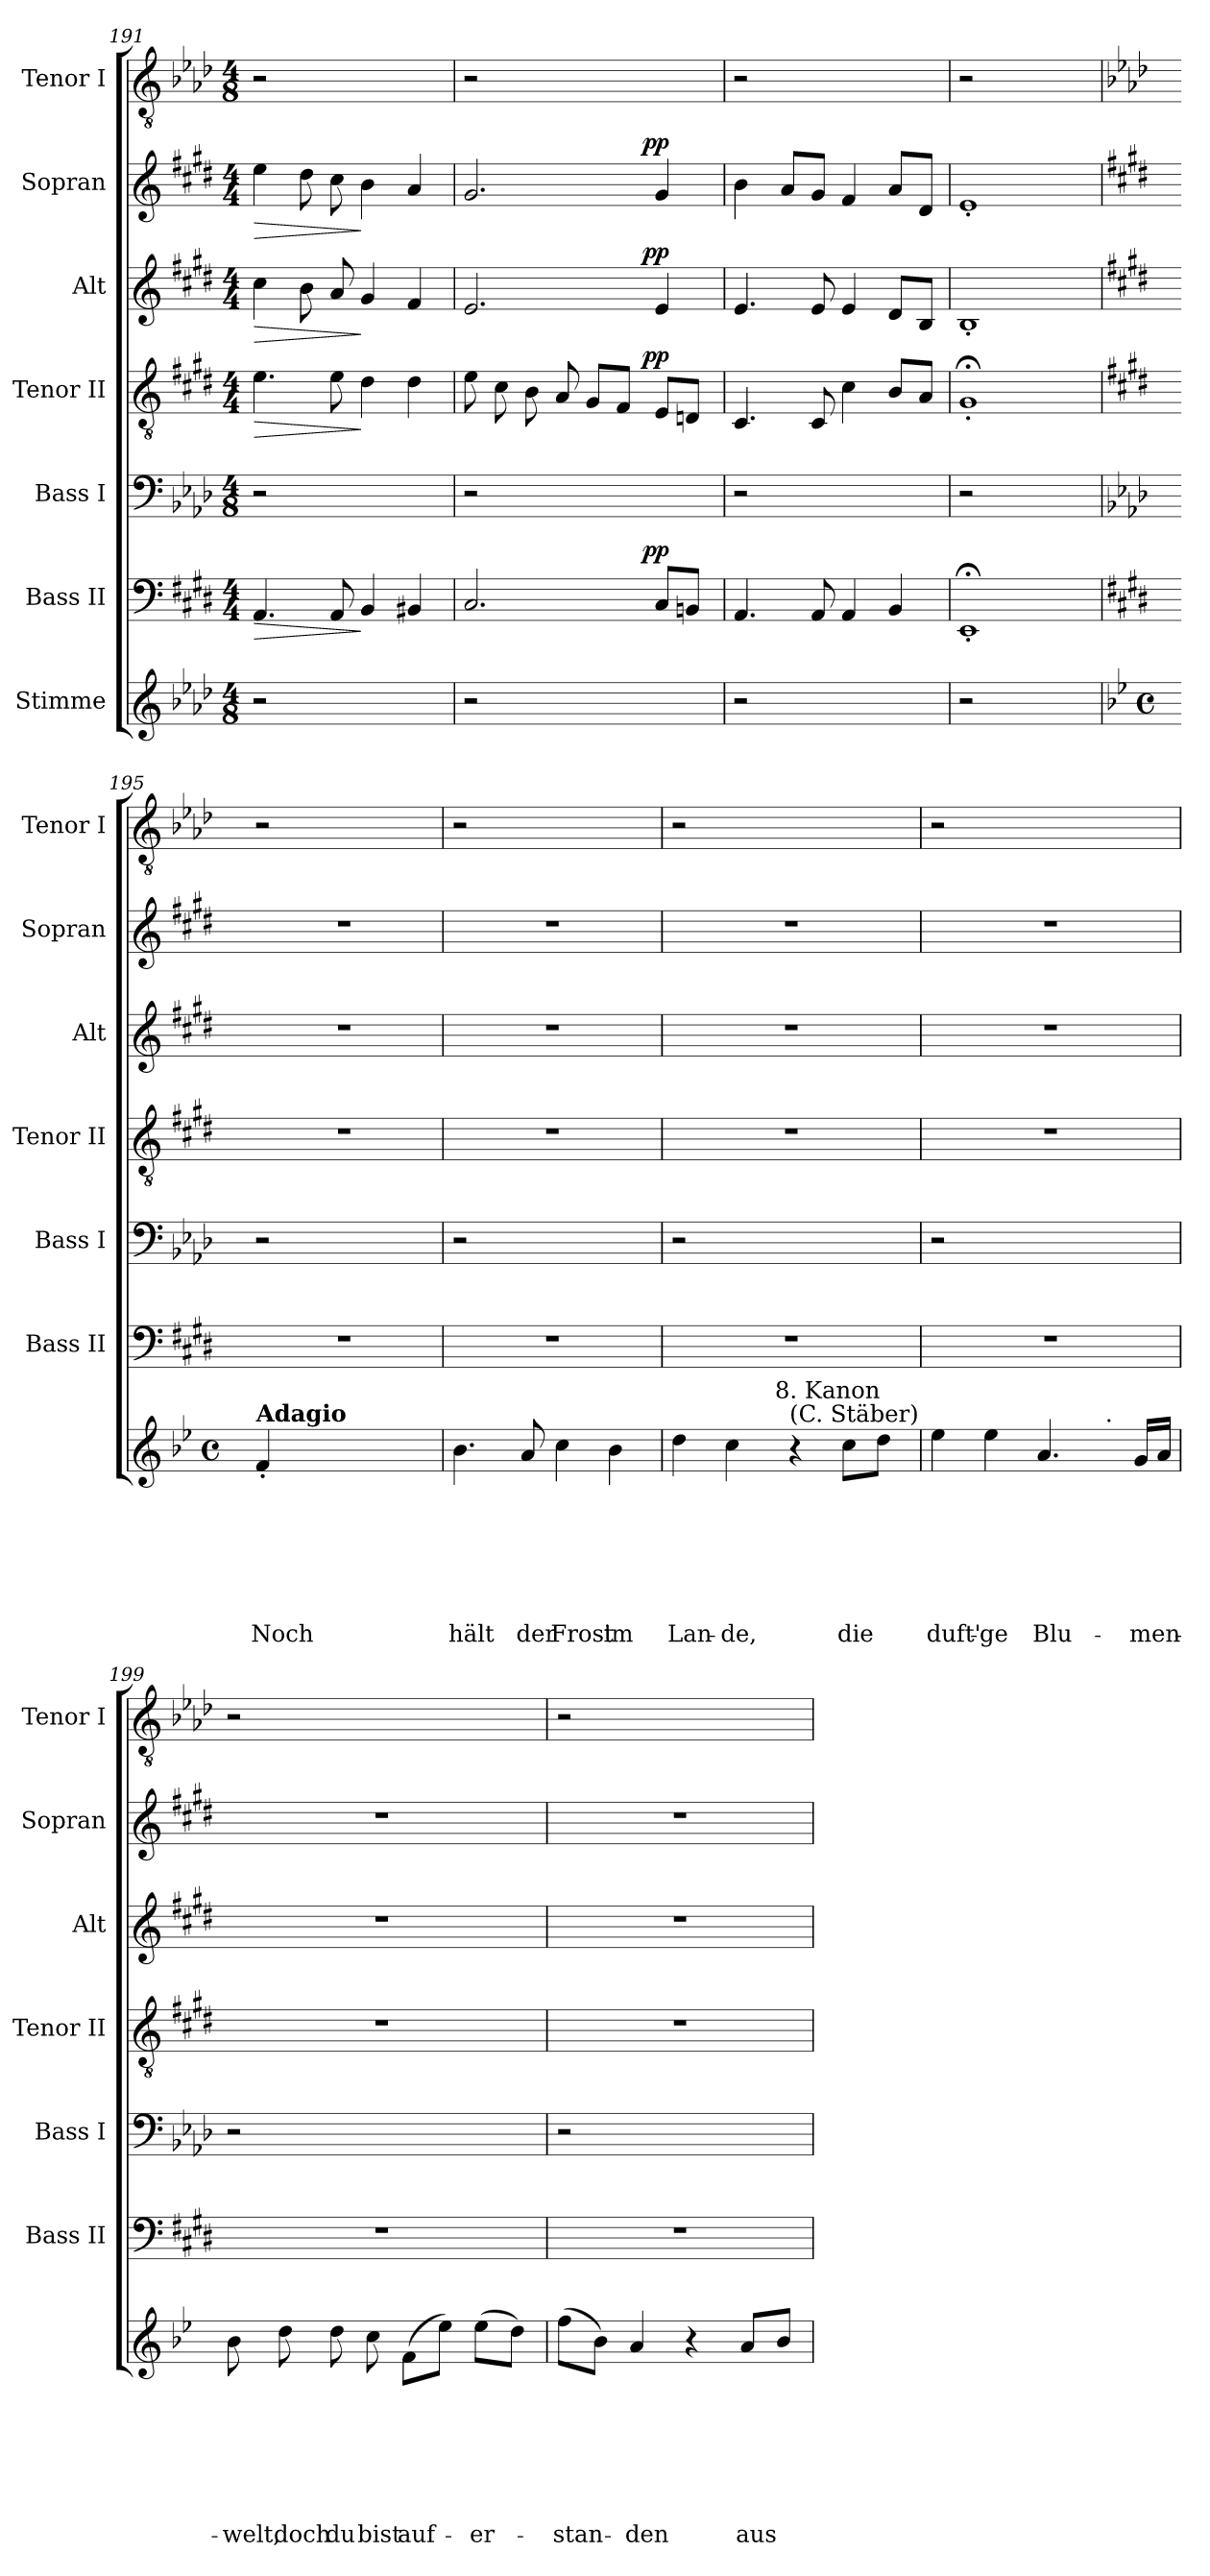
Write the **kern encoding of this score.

**kern	**text	**text	**text	**text	**text	**text	**text	**kern	**dynam	**kern	**kern	**dynam	**kern	**dynam	**kern	**dynam	**kern
*part7	*part7	*part7	*part7	*part7	*part7	*part7	*part7	*part6	*part6	*part5	*part4	*part4	*part3	*part3	*part2	*part2	*part1
*staff7	*staff7	*staff7	*staff7	*staff7	*staff7	*staff7	*staff7	*staff6	*staff6	*staff5	*staff4	*staff4	*staff3	*staff3	*staff2	*staff2	*staff1
*I"Stimme	*	*	*	*	*	*	*	*I"Bass II	*	*I"Bass I	*I"Tenor II	*	*I"Alt	*	*I"Sopran	*	*I"Tenor I
*	*	*	*	*	*	*	*	*I'Bass II	*	*I'Bass I	*I'Tenor II	*	*I'Alt	*	*I'Sopran	*	*I'Tenor I
*clefG2	*	*	*	*	*	*	*	*clefF4	*	*clefF4	*clefGv2	*	*clefG2	*	*clefG2	*	*clefGv2
*k[b-e-a-d-]	*	*	*	*	*	*	*	*k[f#c#g#d#]	*	*k[b-e-a-d-]	*k[f#c#g#d#]	*	*k[f#c#g#d#]	*	*k[f#c#g#d#]	*	*k[b-e-a-d-]
*A-:	*	*	*	*	*	*	*	*E:	*	*A-:	*E:	*	*E:	*	*E:	*	*A-:
*M4/8	*	*	*	*	*	*	*	*M4/4	*	*M4/8	*M4/4	*	*M4/4	*	*M4/4	*	*M4/8
=191	=191	=191	=191	=191	=191	=191	=191	=191	=191	=191	=191	=191	=191	=191	=191	=191	=191
!	!	!	!	!	!	!	!	!	!LO:HP:b	!	!	!LO:HP:b	!	!LO:HP:b	!	!LO:HP:b	!
2r	.	.	.	.	.	.	.	4.AA/	>	2r	4.e\	>	4cc#\	>	4ee\	>	2r
.	.	.	.	.	.	.	.	.	.	.	.	.	8b\	.	8dd#\	.	.
.	.	.	.	.	.	.	.	8AA/	.	.	8e\	.	8a/	.	8cc#\	.	.
2ryy	.	.	.	.	.	.	.	4BB/	]	2ryy	4d#\	]	4g#/	]	4b\	]	2ryy
.	.	.	.	.	.	.	.	4BB#X/	.	.	4d#\	.	4f#/	.	4a/	.	.
=192	=192	=192	=192	=192	=192	=192	=192	=192	=192	=192	=192	=192	=192	=192	=192	=192	=192
*	*	*	*	*	*	*	*	*^	*	*	*^	*	*^	*	*^	*	*
2r	.	.	.	.	.	.	.	2.C#/	2ryy	.	2r	8e\	2ryy	.	2.e/	2ryy	.	2.g#/	2ryy	.	2r
.	.	.	.	.	.	.	.	.	.	.	.	8c#\	.	.	.	.	.	.	.	.	.
.	.	.	.	.	.	.	.	.	.	.	.	8B\	.	.	.	.	.	.	.	.	.
.	.	.	.	.	.	.	.	.	.	.	.	8A/	.	.	.	.	.	.	.	.	.
2ryy	.	.	.	.	.	.	.	.	8..ryy	.	2ryy	8G#/L	8..ryy	.	.	8..ryy	.	.	8..ryy	.	2ryy
.	.	.	.	.	.	.	.	.	.	.	.	8F#/J	.	.	.	.	.	.	.	.	.
!	!	!	!	!	!	!	!	!	!	!LO:DY:a	!	!	!	!LO:DY:a	!	!	!LO:DY:a	!	!	!LO:DY:a	!
.	.	.	.	.	.	.	.	.	4ryy	pp	.	.	4ryy	pp	.	4ryy	pp	.	4ryy	pp	.
.	.	.	.	.	.	.	.	8C#/L	.	.	.	8E/L	.	.	4e/	.	.	4g#/	.	.	.
.	.	.	.	.	.	.	.	8BBn/J	.	.	.	8Dn/J	.	.	.	.	.	.	.	.	.
.	.	.	.	.	.	.	.	.	32ryy	.	.	.	32ryy	.	.	32ryy	.	.	32ryy	.	.
*	*	*	*	*	*	*	*	*	*	*	*	*v	*v	*	*	*	*	*v	*v	*	*
*	*	*	*	*	*	*	*	*v	*v	*	*	*	*	*v	*v	*	*	*	*
=193	=193	=193	=193	=193	=193	=193	=193	=193	=193	=193	=193	=193	=193	=193	=193	=193	=193
2r	.	.	.	.	.	.	.	4.AA/	.	2r	4.C#/	.	4.e/	.	4b\	.	2r
.	.	.	.	.	.	.	.	.	.	.	.	.	.	.	8a/L	.	.
.	.	.	.	.	.	.	.	8AA/	.	.	8C#/	.	8e/	.	8g#/J	.	.
2ryy	.	.	.	.	.	.	.	4AA/	.	2ryy	4c#\	.	4e/	.	4f#/	.	2ryy
.	.	.	.	.	.	.	.	4BB/	.	.	8B/L	.	8d#/L	.	8a/L	.	.
.	.	.	.	.	.	.	.	.	.	.	8A/J	.	8B/J	.	8d#/J	.	.
=194	=194	=194	=194	=194	=194	=194	=194	=194	=194	=194	=194	=194	=194	=194	=194	=194	=194
2r	.	.	.	.	.	.	.	1EE;'<	.	2r	1G#;'<	.	1B'<	.	1e'<	.	2r
2ryy	.	.	.	.	.	.	.	.	.	2ryy	.	.	.	.	.	.	2ryy
!!LO:LB:g=z
=195	=195	=195	=195	=195	=195	=195	=195	=195	=195	=195	=195	=195	=195	=195	=195	=195	=195
*k[b-e-]	*	*	*	*	*	*	*	*	*	*	*	*	*	*	*	*	*
*B-:	*	*	*	*	*	*	*	*	*	*	*	*	*	*	*	*	*
*M4/4	*	*	*	*	*	*	*	*	*	*	*	*	*	*	*	*	*
*met(c)	*	*	*	*	*	*	*	*	*	*	*	*	*	*	*	*	*
!LO:TX:a:B:t=Adagio	!	!	!	!	!	!	!	!	!	!	!	!	!	!	!	!	!
!	!	!	!	!	!	!	!LO:LY:b	!	!	!	!	!	!	!	!	!	!
4f<'</	.	.	.	.	.	.	Noch	1r	.	2r	1r	.	1r	.	1r	.	2r
2.ryy	.	.	.	.	.	.	.	.	.	.	.	.	.	.	.	.	.
.	.	.	.	.	.	.	.	.	.	2ryy	.	.	.	.	.	.	2ryy
=196	=196	=196	=196	=196	=196	=196	=196	=196	=196	=196	=196	=196	=196	=196	=196	=196	=196
!	!	!	!	!	!	!	!LO:LY:b	!	!	!	!	!	!	!	!	!	!
4.b-\	.	.	.	.	.	.	hält	1r	.	2r	1r	.	1r	.	1r	.	2r
!	!	!	!	!	!	!	!LO:LY:b	!	!	!	!	!	!	!	!	!	!
8a/	.	.	.	.	.	.	der	.	.	.	.	.	.	.	.	.	.
!	!	!	!	!	!	!	!LO:LY:b	!	!	!	!	!	!	!	!	!	!
4cc\	.	.	.	.	.	.	Frost	.	.	2ryy	.	.	.	.	.	.	2ryy
!	!	!	!	!	!	!	!LO:LY:b	!	!	!	!	!	!	!	!	!	!
4b-\	.	.	.	.	.	.	im	.	.	.	.	.	.	.	.	.	.
=197	=197	=197	=197	=197	=197	=197	=197	=197	=197	=197	=197	=197	=197	=197	=197	=197	=197
!	!	!	!	!	!	!	!LO:LY:b	!	!	!	!	!	!	!	!	!	!
*^	*	*	*	*	*	*	*	*	*	*	*	*	*	*	*	*	*
4dd\	4...ryy	.	.	.	.	.	.	Lan-	1r	.	2r	1r	.	1r	.	1r	.	2r
!	!	!	!	!	!	!	!	!LO:LY:b	!	!	!	!	!	!	!	!	!	!
4cc\	.	.	.	.	.	.	.	-de,	.	.	.	.	.	.	.	.	.	.
!	!LO:TX:a:t=8. Kanon	!	!	!	!	!	!	!	!	!	!	!	!	!	!	!	!	!
.	2ryy	.	.	.	.	.	.	.	.	.	.	.	.	.	.	.	.	.
!LO:TX:a:t=(C. Stäber)	!	!	!	!	!	!	!	!	!	!	!	!	!	!	!	!	!	!
4r	.	.	.	.	.	.	.	.	.	.	2ryy	.	.	.	.	.	.	2ryy
!	!	!	!	!	!	!	!	!LO:LY:b	!	!	!	!	!	!	!	!	!	!
8cc\L	.	.	.	.	.	.	.	die	.	.	.	.	.	.	.	.	.	.
8dd\J	.	.	.	.	.	.	.	.	.	.	.	.	.	.	.	.	.	.
.	32ryy	.	.	.	.	.	.	.	.	.	.	.	.	.	.	.	.	.
=198	=198	=198	=198	=198	=198	=198	=198	=198	=198	=198	=198	=198	=198	=198	=198	=198	=198	=198
!	!	!	!	!	!	!	!	!LO:LY:b	!	!	!	!	!	!	!	!	!	!
4ee-\	2ryy	.	.	.	.	.	.	duft'-	1r	.	2r	1r	.	1r	.	1r	.	2r
!	!	!	!	!	!	!	!	!LO:LY:b	!	!	!	!	!	!	!	!	!	!
4ee-\	.	.	.	.	.	.	.	-ge	.	.	.	.	.	.	.	.	.	.
!	!	!	!	!	!	!	!	!LO:LY:b	!	!	!	!	!	!	!	!	!	!
4.a</	4ryy	.	.	.	.	.	.	Blu-	.	.	2ryy	.	.	.	.	.	.	2ryy
.	32ryy	.	.	.	.	.	.	.	.	.	.	.	.	.	.	.	.	.
!	!LO:TX:a:t=.	!	!	!	!	!	!	!	!	!	!	!	!	!	!	!	!	!
.	8..ryy	.	.	.	.	.	.	.	.	.	.	.	.	.	.	.	.	.
!	!	!	!	!	!	!	!	!LO:LY:b	!	!	!	!	!	!	!	!	!	!
16g/LL	.	.	.	.	.	.	.	-men-	.	.	.	.	.	.	.	.	.	.
16a/JJ	.	.	.	.	.	.	.	.	.	.	.	.	.	.	.	.	.	.
=199	=199	=199	=199	=199	=199	=199	=199	=199	=199	=199	=199	=199	=199	=199	=199	=199	=199	=199
!	!	!	!	!	!	!	!	!LO:LY:b	!	!	!	!	!	!	!	!	!	!
*v	*v	*	*	*	*	*	*	*	*	*	*	*	*	*	*	*	*	*
8b-\	.	.	.	.	.	.	-welt,	1r	.	2r	1r	.	1r	.	1r	.	2r
!	!	!	!	!	!	!	!LO:LY:b	!	!	!	!	!	!	!	!	!	!
8dd\	.	.	.	.	.	.	doch	.	.	.	.	.	.	.	.	.	.
!	!	!	!	!	!	!	!LO:LY:b	!	!	!	!	!	!	!	!	!	!
8dd\	.	.	.	.	.	.	du	.	.	.	.	.	.	.	.	.	.
!	!	!	!	!	!	!	!LO:LY:b	!	!	!	!	!	!	!	!	!	!
8cc\	.	.	.	.	.	.	bist	.	.	.	.	.	.	.	.	.	.
!	!	!	!	!	!	!	!LO:LY:b	!	!	!	!	!	!	!	!	!	!
(>8f\L	.	.	.	.	.	.	auf-	.	.	2ryy	.	.	.	.	.	.	2ryy
8ee-\J)	.	.	.	.	.	.	.	.	.	.	.	.	.	.	.	.	.
!	!	!	!	!	!	!	!LO:LY:b	!	!	!	!	!	!	!	!	!	!
(>8ee-\L	.	.	.	.	.	.	-er-	.	.	.	.	.	.	.	.	.	.
8dd\J)	.	.	.	.	.	.	.	.	.	.	.	.	.	.	.	.	.
!!LO:LB:g=z
=200	=200	=200	=200	=200	=200	=200	=200	=200	=200	=200	=200	=200	=200	=200	=200	=200	=200
!	!	!	!	!	!	!	!LO:LY:b	!	!	!	!	!	!	!	!	!	!
(>8ff\L	.	.	.	.	.	.	-stan-	1r	.	2r	1r	.	1r	.	1r	.	2r
8b-\J)	.	.	.	.	.	.	.	.	.	.	.	.	.	.	.	.	.
!	!	!	!	!	!	!	!LO:LY:b	!	!	!	!	!	!	!	!	!	!
4a/	.	.	.	.	.	.	-den	.	.	.	.	.	.	.	.	.	.
4r	.	.	.	.	.	.	.	.	.	2ryy	.	.	.	.	.	.	2ryy
!	!	!	!	!	!	!	!LO:LY:b	!	!	!	!	!	!	!	!	!	!
8a/L	.	.	.	.	.	.	aus	.	.	.	.	.	.	.	.	.	.
8b-/J	.	.	.	.	.	.	.	.	.	.	.	.	.	.	.	.	.
=	=	=	=	=	=	=	=	=	=	=	=	=	=	=	=	=	=
*-	*-	*-	*-	*-	*-	*-	*-	*-	*-	*-	*-	*-	*-	*-	*-	*-	*-
